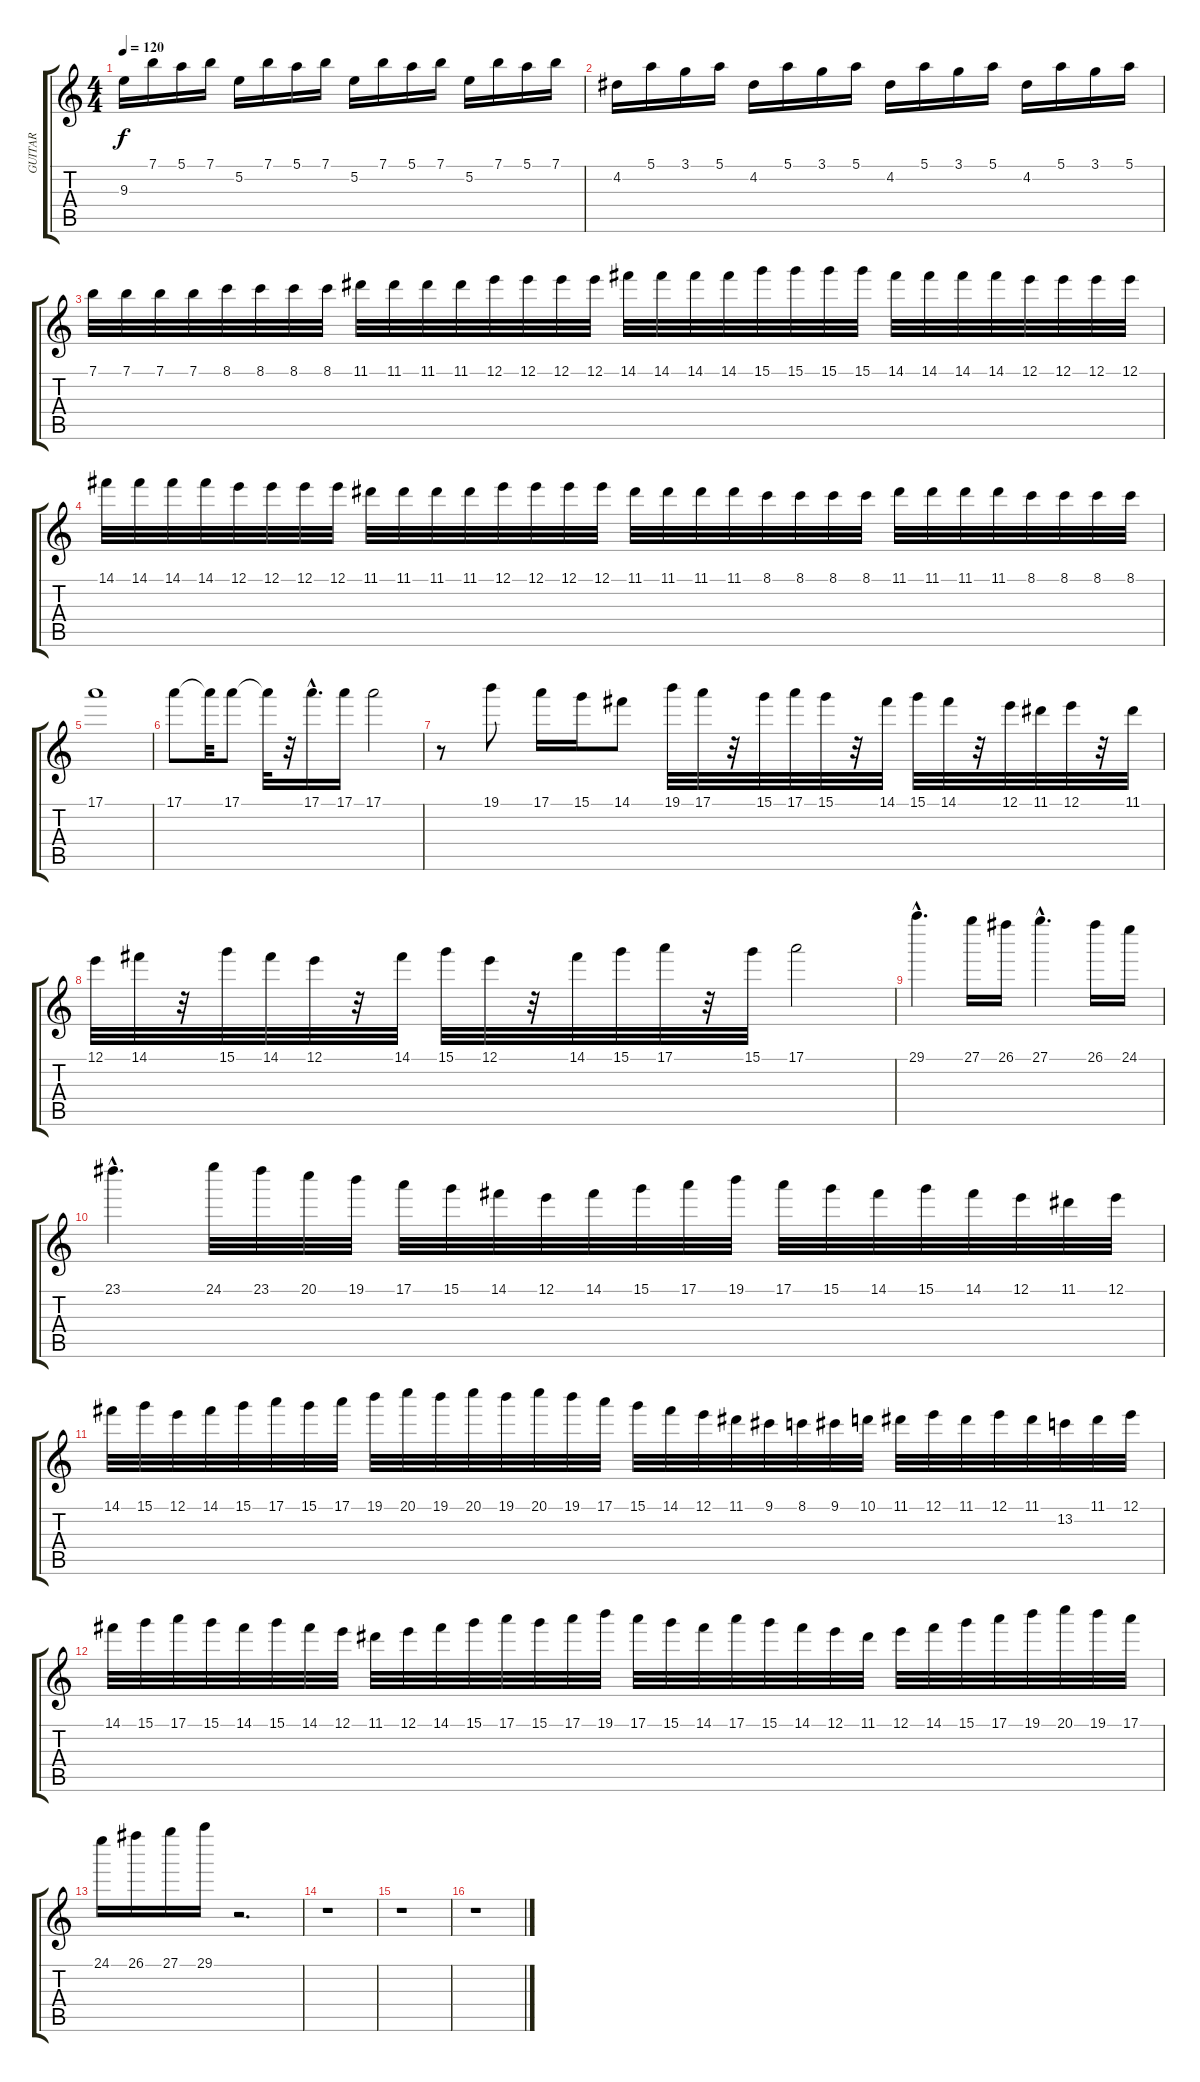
\track (" GUITAR" " GUITAR") {instrument distortionguitar}
\staff {score tabs}
\tuning (E4 B3 G3 D3 A2 E2) {hide}
\ts (4 4)
\tempo 120
\clef g2
\ks c
9.3.16{dy f} 7.1.16 5.1.16 7.1.16 5.2.16 7.1.16 5.1.16 7.1.16 5.2.16 7.1.16 5.1.16 7.1.16 5.2.16 7.1.16 5.1.16 7.1.16 |
4.2.16 5.1.16 3.1.16 5.1.16 4.2.16 5.1.16 3.1.16 5.1.16 4.2.16 5.1.16 3.1.16 5.1.16 4.2.16 5.1.16 3.1.16 5.1.16 |
7.1.32 7.1.32 7.1.32 7.1.32 8.1.32 8.1.32 8.1.32 8.1.32 11.1.32 11.1.32 11.1.32 11.1.32 12.1.32 12.1.32 12.1.32 12.1.32 14.1.32 14.1.32 14.1.32 14.1.32 15.1.32 15.1.32 15.1.32 15.1.32 14.1.32 14.1.32 14.1.32 14.1.32 12.1.32 12.1.32 12.1.32 12.1.32 |
14.1.32 14.1.32 14.1.32 14.1.32 12.1.32 12.1.32 12.1.32 12.1.32 11.1.32 11.1.32 11.1.32 11.1.32 12.1.32 12.1.32 12.1.32 12.1.32 11.1.32 11.1.32 11.1.32 11.1.32 8.1.32 8.1.32 8.1.32 8.1.32 11.1.32 11.1.32 11.1.32 11.1.32 8.1.32 8.1.32 8.1.32 8.1.32 |
17.1.1 |
17.1.8 17.1{t}.32 17.1.8 17.1{t}.32 r.32 17.1{hac}.16{d} 17.1.16 17.1.2 |
r.8 19.1.8 17.1.16 15.1.16 14.1.8 19.1.32 17.1.32 r.32 15.1.32 17.1.32 15.1.32 r.32 14.1.32 15.1.32 14.1.32 r.32 12.1.32 11.1.32 12.1.32 r.32 11.1.32 |
12.1.32 14.1.32 r.32 15.1.32 14.1.32 12.1.32 r.32 14.1.32 15.1.32 12.1.32 r.32 14.1.32 15.1.32 17.1.32 r.32 15.1.32 17.1.2 |
29.1{hac}.4{d} 27.1.16 26.1.16 27.1{hac}.4{d} 26.1.16 24.1.16 |
23.1{hac}.4{d} 24.1.32 23.1.32 20.1.32 19.1.32 17.1.32 15.1.32 14.1.32 12.1.32 14.1.32 15.1.32 17.1.32 19.1.32 17.1.32 15.1.32 14.1.32 15.1.32 14.1.32 12.1.32 11.1.32 12.1.32 |
14.1.32 15.1.32 12.1.32 14.1.32 15.1.32 17.1.32 15.1.32 17.1.32 19.1.32 20.1.32 19.1.32 20.1.32 19.1.32 20.1.32 19.1.32 17.1.32 15.1.32 14.1.32 12.1.32 11.1.32 9.1.32 8.1.32 9.1.32 10.1.32 11.1.32 12.1.32 11.1.32 12.1.32 11.1.32 13.2.32 11.1.32 12.1.32 |
14.1.32 15.1.32 17.1.32 15.1.32 14.1.32 15.1.32 14.1.32 12.1.32 11.1.32 12.1.32 14.1.32 15.1.32 17.1.32 15.1.32 17.1.32 19.1.32 17.1.32 15.1.32 14.1.32 17.1.32 15.1.32 14.1.32 12.1.32 11.1.32 12.1.32 14.1.32 15.1.32 17.1.32 19.1.32 20.1.32 19.1.32 17.1.32 |
24.1.16 26.1.16 27.1.16 29.1.16 r.2{d} |
r.1 |
r.1 |
r.1
